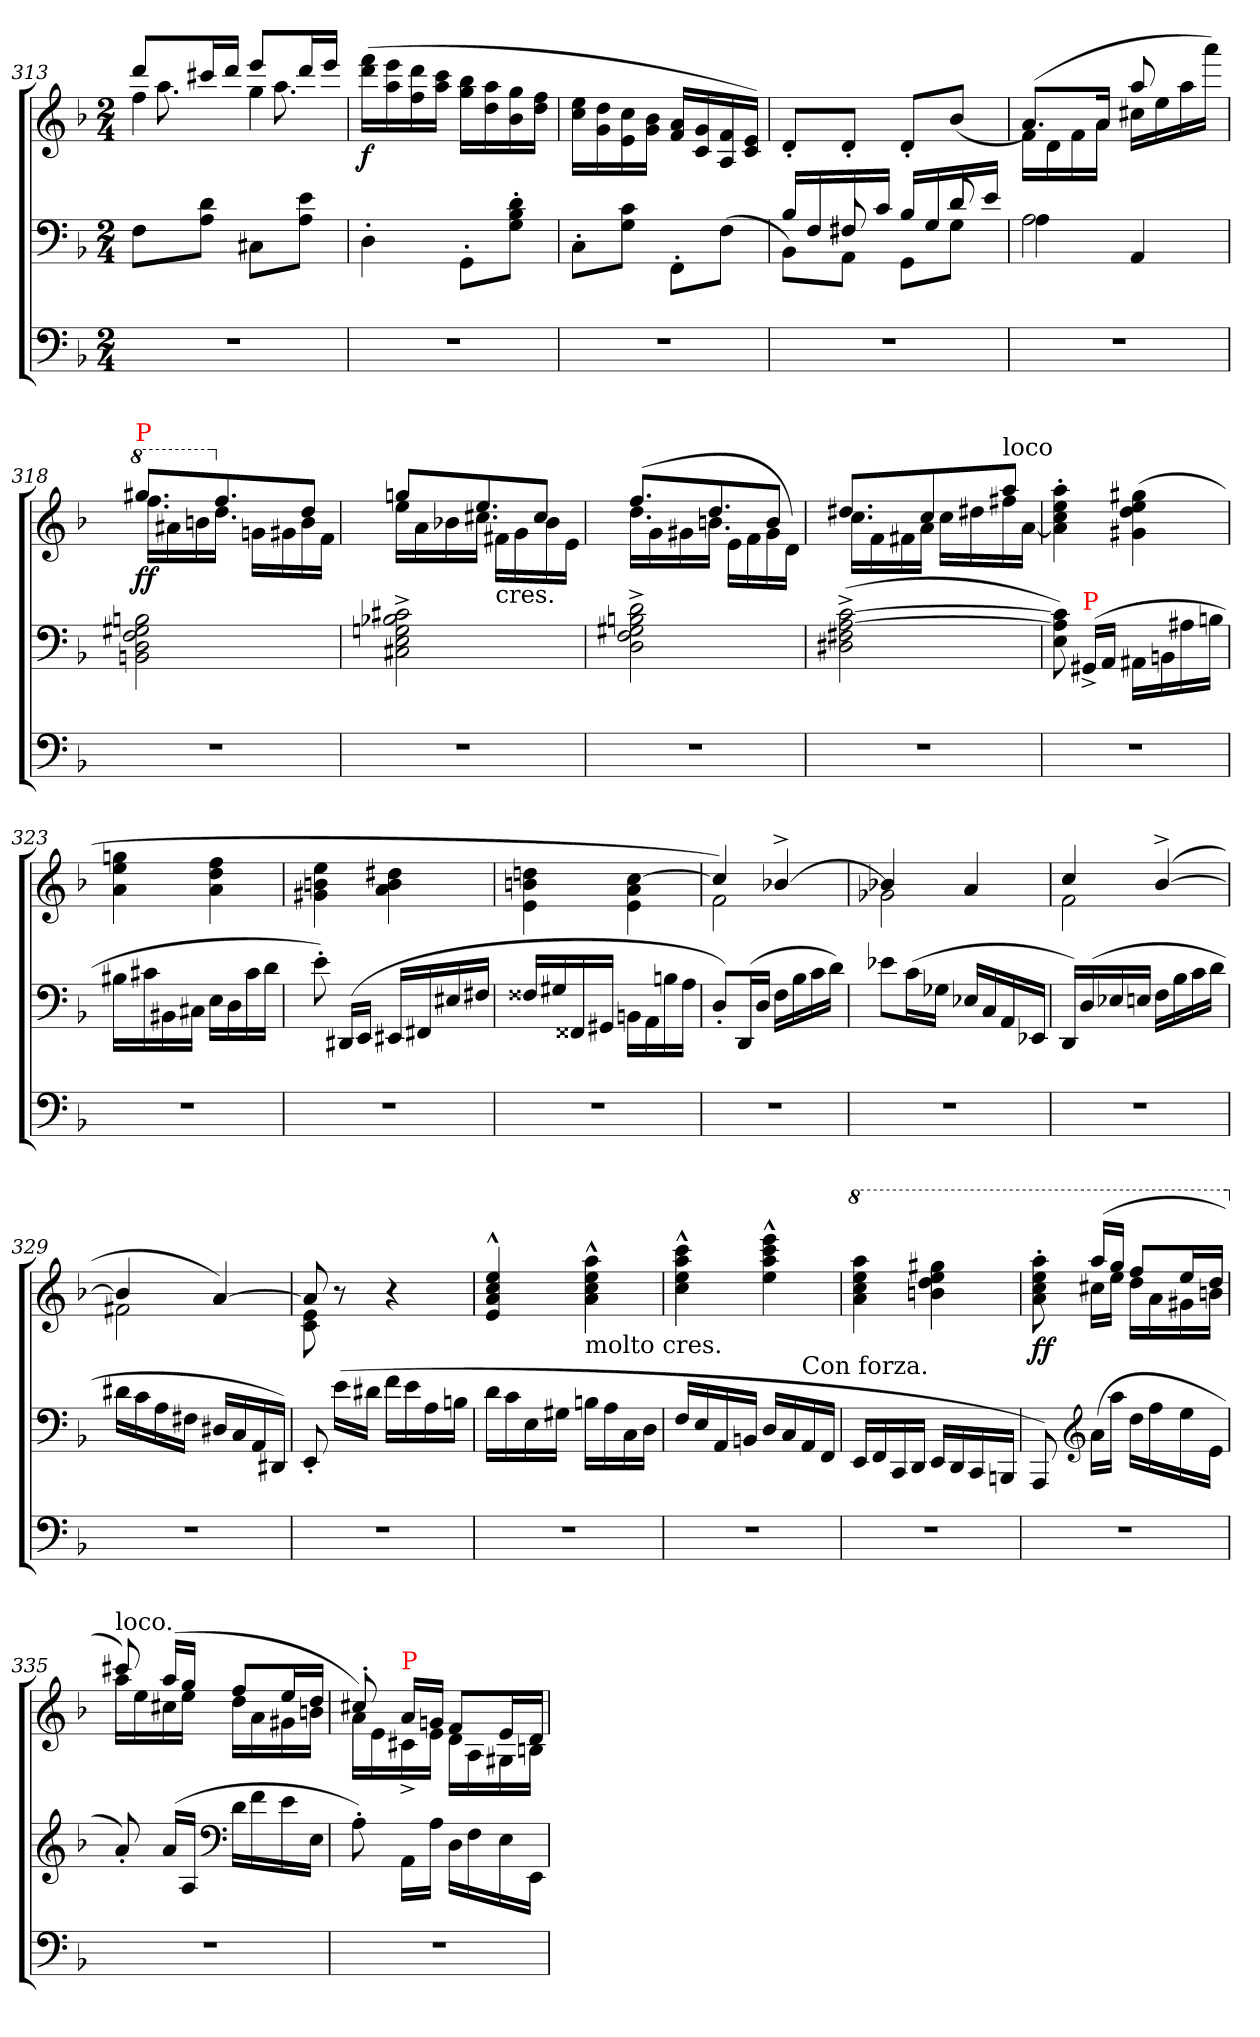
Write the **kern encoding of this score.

**kern	**kern	**kern	**dynam
*part2	*part1	*part1	*part1
*staff3	*staff2	*staff1	*staff1/2
*clefF4	*clefF4	*clefG2	*
*k[b-]	*k[b-]	*k[b-]	*
*F:	*F:	*F:	*
*M2/4	*M2/4	*M2/4	*
=313	=313	=313	=313
*	*	*^	*
*	*	*	*^	*
2r	8FL	8dddL	16ryy	4ff\	.
.	.	.	8.aa	.	.
.	8d 8AJ	16ccc#XL	.	.	.
.	.	16dddJJ	.	.	.
.	8C#XL	8eeeL	16ryy	4gg\	.
.	.	.	8.aa	.	.
.	8e 8AJ	16dddL	.	.	.
.	.	16eeeJJ	.	.	.
*	*	*v	*v	*v	*
=314	=314	=314	=314
!	!	!	!LO:DY:b
2r	4D'>	(>16fff 16dddLL	f
.	.	16eee 16aa	.
.	.	16ddd 16ff	.
.	.	16ccc 16aaJJ	.
.	8GG'>L	16bb- 16ggLL	.
.	.	16aa 16dd	.
.	8d'> 8B-'> 8G'>J	16gg 16b-	.
.	.	16ff 16ddJJ	.
=315	=315	=315	=315
2r	8C'>L	16ee\ 16cc\LL	.
.	.	16dd\ 16g\	.
.	8c 8GJ	16cc\ 16e\	.
.	.	16b-\ 16g\JJ	.
.	8FF'>\L	16a 16fLL	.
.	.	16g 16c	.
.	(8F\J	16f 16A	.
.	.	16e 16cJJ)	.
=316	=316	=316	=316
*	*^	*	*
*	*	*^	*	*
2r	16B-LL	8BB-L)	8ryy	8d'>L	.
.	16F	.	.	.	.
.	16F#X	8AAJ	8F#X	8d'>J	.
.	16cJJ	.	.	.	.
.	16B-LL	8GGL	8ryy	8d'>L	.
.	16G	.	.	.	.
.	16d	8GJ	8d	(>8b-J	.
.	16eJJ	.	.	.	.
*	*	*v	*v	*	*
=317	=317	=317	=317	=317
*	*	*	*^	*
2r	2A\	4A\	(8.aL)	16fLL	.
.	.	.	.	16d	.
.	.	.	.	16f	.
.	.	.	16aJk	16aJJ	.
.	.	4AA/	8aa	16cc#XLL	.
.	.	.	.	16ee	.
.	.	.	8ryy	16aa	.
.	.	.	.	16aaaJJ)	.
*	*v	*v	*	*	*
=318	=318	=318	=318	=318
*	*	*8va	*	*
!	!	!LO:TX:a:color=red:t=P	!	!
!	!	!	!LO:N:vis=16.	!LO:DY:b
2r	2Bn 2G#X 2F 2D 2BBn	8.ggg#XL	16fffLL	ff
.	.	.	16aa#X	.
.	.	.	16bbn	.
*	*	*X8va	*	*
!	!	!	!LO:N:vis=16.	!
.	.	8.ff	16ddJJ	.
.	.	.	16gnLL	.
.	.	.	16g#X	.
.	.	8ddJ	16b	.
.	.	.	16fJJ	.
=319	=319	=319	=319	=319
2r	2c#X^< 2B-X^< 2Gn^< 2E^< 2C#X^<	8ggnL	16eeLL	.
.	.	.	16a	.
.	.	16ryy	16b-X	.
!	!	!	!LO:N:vis=16.	!
.	.	8.ee	16cc#XJJ	.
!	!	!	!LO:TX:b:t=cres.	!
.	.	.	16f#XLL	.
.	.	.	16g	.
.	.	8cc#J	16b-	.
.	.	.	16eJJ	.
=320	=320	=320	=320	=320
!	!	!	!LO:N:vis=16.	!
2r	2d^< 2Bn^< 2G#X^< 2F^< 2D^<	(8.ffL	16ddLL	.
.	.	.	16g	.
.	.	.	16g#X	.
!	!	!	!LO:N:vis=16.	!
.	.	8.dd	16bnJJ	.
.	.	.	16eLL	.
.	.	.	16f	.
.	.	8bJ	16g#	.
.	.	.	16dJJ)	.
=321	=321	=321	=321	=321
!	!	!	!LO:N:vis=16.	!
2r	(<[2c^< [2A^< 2F#X^< 2D#X^<	8.dd#XL	16ccLL	.
.	.	.	16f	.
.	.	.	16f#X	.
.	.	8cc	16aJJ	.
.	.	.	16ccLL	.
.	.	16ryy	16dd#X	.
!	!	!LO:TX:a:t=loco	!	!
.	.	8aaJ	16ff#X	.
.	.	.	[16aJJ	.
*	*	*v	*v	*
=322	=322	=322	=322
2r	8c] 8A] 8E)	4aa'> 4ee'> 4cc'> 4a]'>	.
!	!LO:TX:a:color=red:t=P	!	!
.	(>16GG#X^</LL	.	.
.	16AA/JJ	.	.
.	16AA#XLL	(>4gg#X 4ee 4dd 4g#X	.
.	16BBn	.	.
.	16A#X	.	.
.	16BnJJ	.	.
=323	=323	=323	=323
2r	16B#XLL	4ggn 4ee 4a	.
.	16c#X	.	.
.	16BB#X	.	.
.	16C#XJJ	.	.
.	16ELL	4ff 4dd 4a	.
.	16D	.	.
.	16c#	.	.
.	16dJJ	.	.
=324	=324	=324	=324
2r	8e'>)	4ee 4bn 4g#X	.
.	(>16DD#XLL	.	.
.	16EEJJ	.	.
.	16EE#XLL	4dd#X 4b 4a	.
.	16FF#X	.	.
.	16E#X	.	.
.	16F#XJJ	.	.
=325	=325	=325	=325
2r	16F##XLL	4ddn\ 4bn\ 4e\	.
.	16G#X	.	.
.	16FF##X	.	.
.	16GG#XJJ	.	.
.	16BB\LL	[4cc\ 4a\ 4e\	.
.	16AA\	.	.
.	16B\	.	.
.	16A\JJ	.	.
=326	=326	=326	=326
*	*	*^	*
2r	8D'>L)	4cc])	2f	.
.	(16DDL	.	.	.
.	16DJJ	.	.	.
.	16FLL	[4b-X^	.	.
.	16B-	.	.	.
.	16c	.	.	.
.	16dJJ)	.	.	.
=327	=327	=327	=327	=327
2r	8e-XL	4b-X]	2g-X	.
.	(16cL	.	.	.
.	16G-XJJ	.	.	.
.	16E-X/LL	4a	.	.
.	16C/	.	.	.
.	16AA/	.	.	.
.	16EE-X/JJ	.	.	.
=328	=328	=328	=328	=328
2r	16DD/LL)	4cc	2f	.
.	(>16D/	.	.	.
.	16E-X/	.	.	.
.	16En/JJ	.	.	.
.	16FLL	([4b-^	.	.
.	16B-	.	.	.
.	16c	.	.	.
.	16dJJ	.	.	.
=329	=329	=329	=329	=329
2r	16d#XLL	4b-]	2f#X	.
.	16c	.	.	.
.	16A	.	.	.
.	16F#XJJ	.	.	.
.	16D#X/LL	[4a)	.	.
.	16C/	.	.	.
.	16AA/	.	.	.
.	16DD#X/JJ)	.	.	.
=330	=330	=330	=330	=330
2r	8EE'<	8a]	8e 8c	.
.	(>16eLL	8r	8ryy	.
.	16d#XJJ	.	.	.
.	16fLL	4r	4ryy	.
.	16e	.	.	.
.	16A	.	.	.
.	16BnJJ	.	.	.
*	*	*v	*v	*
=331	=331	=331	=331
2r	16dLL	4ee^^>/ 4cc^^>/ 4a^^>/ 4e^^>/	.
.	16c	.	.
.	16E	.	.
.	16G#XJJ	.	.
!	!	!LO:TX:b:t=molto cres.	!
.	16BnLL	4aa^^> 4ee^^> 4cc^^> 4a^^>	.
.	16A	.	.
.	16C	.	.
.	16DJJ	.	.
=332	=332	=332	=332
2r	16FLL	4ccc^^> 4aa^^> 4ee^^> 4cc^^>	.
.	16E	.	.
.	16AA	.	.
.	16BBnJJ	.	.
.	16DLL	4eee^^> 4ccc^^> 4aa^^> 4ee^^>	.
.	16C	.	.
!	!LO:TX:a:t=Con forza.	!	!
.	16AA	.	.
.	16FFJJ	.	.
=333	=333	=333	=333
*	*	*8va	*
2r	16EELL	4aaa 4eee 4ccc 4aa	.
.	16FF	.	.
.	16CC	.	.
.	16DDJJ	.	.
.	16EELL	4ggg#X 4eee 4ddd 4bbn	.
.	16DD	.	.
.	16CC	.	.
.	16BBBnJJ	.	.
=334	=334	=334	=334
*	*	*^	*
!	!	!	!	!LO:DY:b
2r	8AAA)	8ryy	8aaa'> 8eee'> 8ccc'> 8aa'>	ff
*	*clefG2	*	*	*
.	(>16aLL	(16aaaLL	16ccc#XLL	.
.	16aaJJ	16gggJJ	16eeeJJ	.
.	16ddLL	8fffL	16dddLL	.
.	16ff	.	16aa	.
.	16ee	16eeeL	16gg#X	.
.	16eJJ	16dddJJ	16bbnJJ	.
=335	=335	=335	=335	=335
*	*	*X8va	*	*
!	!	!LO:TX:a:t=loco.	!	!
2r	8a'</)	8ccc#X)	16aaLL	.
.	.	.	16ee	.
.	(16aLL	(16aaLL	16cc#X	.
.	16AJJ	16ggJJ	16eeJJ	.
*	*clefF4	*	*	*
.	16dLL	8ffL	16ddLL	.
.	16f	.	16a	.
.	16e	16eeL	16g#X	.
.	16EJJ	16ddJJ	16bnJJ	.
=336	=336	=336	=336	=336
2r	8A'>)	8cc#X'>)	16aLL	.
.	.	.	16e	.
!	!	!LO:TX:a:color=red:t=P	!	!
.	16AALL	16aLL	16c#X^<	.
.	16AJJ	16gnJJ	16eJJ	.
.	16D\LL	8fL	16dLL	.
.	16F\	.	16A	.
.	16E\	16eL	16G#X	.
.	16EE\JJ	16dJJ	16BnJJ	.
*	*	*v	*v	*
=	=	=	=
*-	*-	*-	*-
